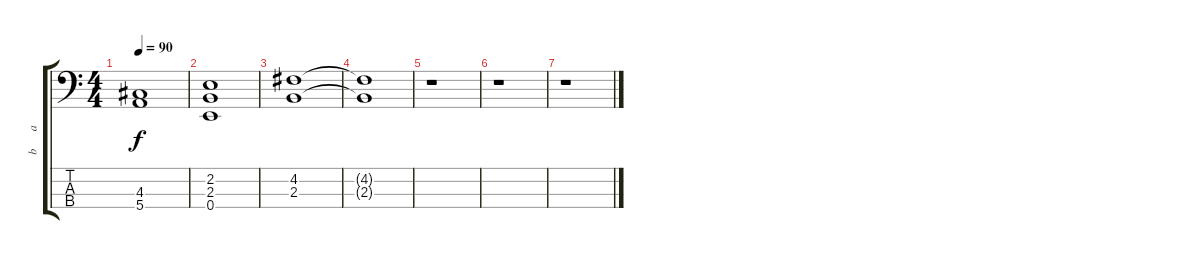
\track ("b      a       s      s" "b      a  ") {instrument slapbass2}
\staff {score tabs}
\tuning (G2 D2 A1 E1) {hide}
\ts (4 4)
\tempo 90
\clef f4
\ks c
(4.3{t} 5.4{t}).1{dy f} |
(2.2 2.3 0.4).1 |
(4.2 2.3).1 |
(4.2{t} 2.3{t}).1 |
r.1 |
r.1 |
r.1
